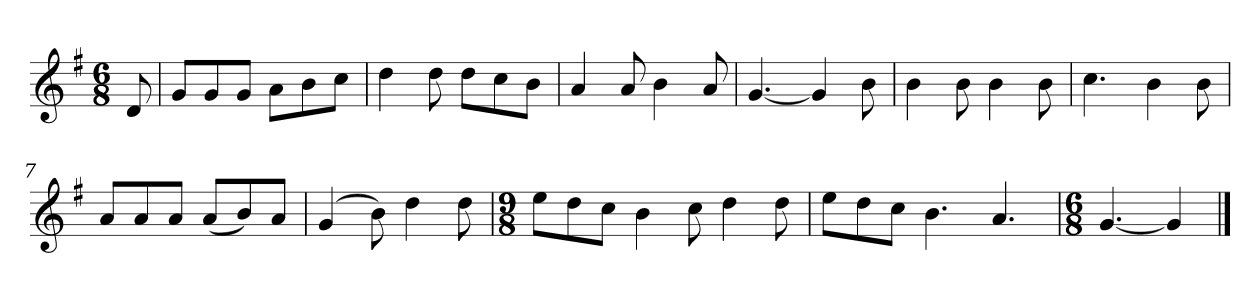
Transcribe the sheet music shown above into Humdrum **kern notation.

**kern
*part1
*staff1
*k[f#]
*M6/8
*MM120
=
8d
=1
8gL
8g
8gJ
8aL
8b
8ccJ
=2
4dd
8dd
8ddL
8cc
8bJ
=3
4a
8a
4b
8a
=4
[4.g
4g]
8b
=5
4b
8b
4b
8b
=6
4.cc
4b
8b
=7
8aL
8a
8aJ
(8aL
8b)
8aJ
=8
(4g
8b)
4dd
8dd
=9
*M9/8
8eeL
8dd
8ccJ
4b
8cc
4dd
8dd
=10
8eeL
8dd
8ccJ
4.b
4.a
=11
*M6/8
[4.g
4g]
==
*-
